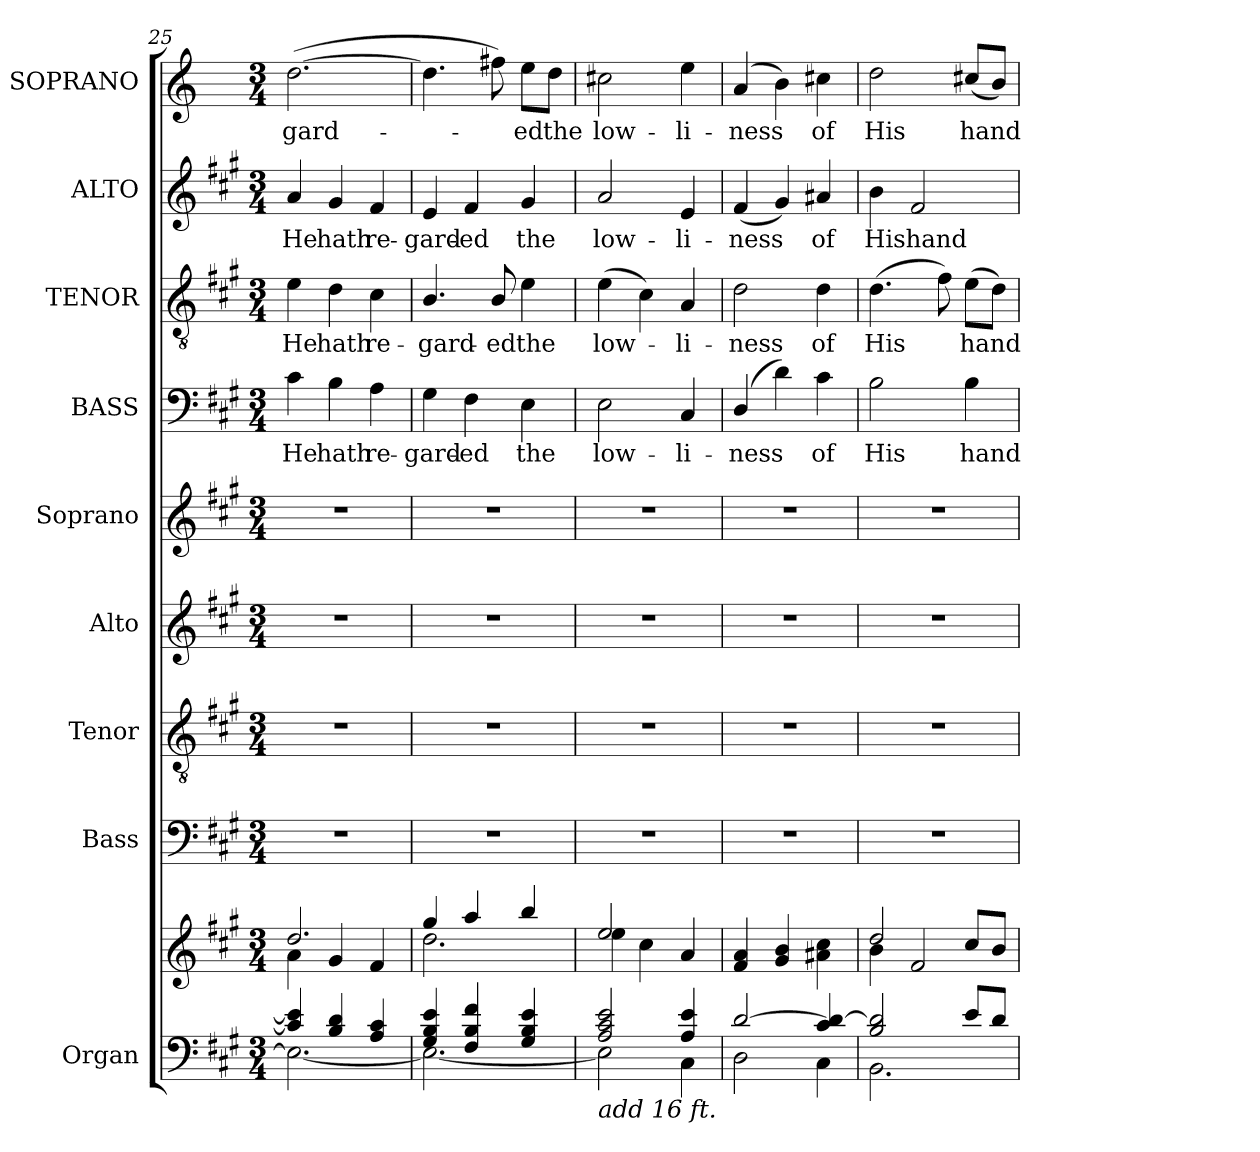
**kern	**kern	**kern	**kern	**kern	**kern	**kern	**text	**kern	**text	**kern	**text	**kern	**text
*part9	*part9	*part8	*part7	*part6	*part5	*part4	*part4	*part3	*part3	*part2	*part2	*part1	*part1
*staff10	*staff9	*staff8	*staff7	*staff6	*staff5	*staff4	*staff4	*staff3	*staff3	*staff2	*staff2	*staff1	*staff1
*I"Organ	*	*I"Bass	*I"Tenor	*I"Alto	*I"Soprano	*I"BASS	*	*I"TENOR	*	*I"ALTO	*	*I"SOPRANO	*
*I'Org.	*	*I'B.	*I'T.	*I'A.	*I'S.	*I'B.	*	*I'T.	*	*I'A.	*	*I'S.	*
*clefF4	*clefG2	*clefF4	*clefGv2	*clefG2	*clefG2	*clefF4	*	*clefGv2	*	*clefG2	*	*clefG2	*
*	*	*	*ITrd7c12	*	*	*	*	*ITrd7c12	*	*	*	*	*
*k[f#c#g#]	*k[f#c#g#]	*k[f#c#g#]	*k[f#c#g#]	*k[f#c#g#]	*k[f#c#g#]	*k[f#c#g#]	*	*k[f#c#g#]	*	*k[f#c#g#]	*	*k[]	*
*A:	*A:	*A:	*A:	*A:	*A:	*A:	*	*A:	*	*A:	*	*C:	*
*M3/4	*M3/4	*M3/4	*M3/4	*M3/4	*M3/4	*M3/4	*	*M3/4	*	*M3/4	*	*M3/4	*
=25	=25	=25	=25	=25	=25	=25	=25	=25	=25	=25	=25	=25	=25
*^	*^	*	*	*	*	*	*	*	*	*	*	*	*
!	!	!	!	!LO:N:vis=1	!LO:N:vis=1	!LO:N:vis=1	!LO:N:vis=1	!	!	!	!	!	!	!	!
!	!	!	!	!	!	!	!	!	!LO:LY:b:color=#000000	!	!	!	!	!	!
!	!	!	!	!	!	!	!	!	!	!	!LO:LY:b:color=#000000	!	!	!	!
!	!	!	!	!	!	!	!	!	!	!	!	!	!LO:LY:b:color=#000000	!	!
!	!	!	!	!	!	!	!	!	!	!	!	!	!	!	!LO:LY:b:color=#000000
4c#i/] 4ei]	2.Ei\_	2.ddi/	4ai\	2.r	2.r	2.r	2.r	4c#i\	He	4Ei\	He	4ai/	He	([2.ddi\	-gard-
!	!	!	!	!	!	!	!	!	!LO:LY:b:color=#000000	!	!	!	!	!	!
!	!	!	!	!	!	!	!	!	!	!	!LO:LY:b:color=#000000	!	!	!	!
!	!	!	!	!	!	!	!	!	!	!	!	!	!LO:LY:b:color=#000000	!	!
4Bi/ 4di	.	.	4g#i/	.	.	.	.	4Bi\	hath	4Di\	hath	4g#i/	hath	.	.
!	!	!	!	!	!	!	!	!	!LO:LY:b:color=#000000	!	!	!	!	!	!
!	!	!	!	!	!	!	!	!	!	!	!LO:LY:b:color=#000000	!	!	!	!
!	!	!	!	!	!	!	!	!	!	!	!	!	!LO:LY:b:color=#000000	!	!
4Ai/ 4c#i	.	.	4f#i/	.	.	.	.	4Ai\	re-	4C#i\	re-	4f#i/	re-	.	.
=26	=26	=26	=26	=26	=26	=26	=26	=26	=26	=26	=26	=26	=26	=26	=26
!	!	!	!	!LO:N:vis=1	!LO:N:vis=1	!LO:N:vis=1	!LO:N:vis=1	!	!	!	!	!	!	!	!
!	!	!	!	!	!	!	!	!	!LO:LY:b:color=#000000	!	!	!	!	!	!
!	!	!	!	!	!	!	!	!	!	!	!LO:LY:b:color=#000000	!	!	!	!
!	!	!	!	!	!	!	!	!	!	!	!	!	!LO:LY:b:color=#000000	!	!
4G#i/ 4Bi 4ei	2.Ei\_	4gg#i/	2.ddi\	2.r	2.r	2.r	2.r	4G#i\	-gard-	4.BBi/	-gard-	4ei/	-gard-	4.ddi\]	.
!	!	!	!	!	!	!	!	!	!LO:LY:b:color=#000000	!	!	!	!	!	!
!	!	!	!	!	!	!	!	!	!	!	!	!	!LO:LY:b:color=#000000	!	!
4F#i/ 4Bi 4f#i	.	4aai/	.	.	.	.	.	4F#i\	-ed	.	.	4f#i/	-ed	.	.
!	!	!	!	!	!	!	!	!	!	!	!LO:LY:b:color=#000000	!	!	!	!
.	.	.	.	.	.	.	.	.	.	8BBi/	-ed	.	.	8ff#i\)	.
!	!	!	!	!	!	!	!	!	!LO:LY:b:color=#000000	!	!	!	!	!	!
!	!	!	!	!	!	!	!	!	!	!	!LO:LY:b:color=#000000	!	!	!	!
!	!	!	!	!	!	!	!	!	!	!	!	!	!LO:LY:b:color=#000000	!	!
!	!	!	!	!	!	!	!	!	!	!	!	!	!	!	!LO:LY:b:color=#000000
4G#i/ 4Bi 4ei	.	4bbi/	.	.	.	.	.	4Ei\	the	4Ei\	the	4g#i/	the	8eei\L	-ed
!	!	!	!	!	!	!	!	!	!	!	!	!	!	!	!LO:LY:b:color=#000000
.	.	.	.	.	.	.	.	.	.	.	.	.	.	8ddi\J	the
=27	=27	=27	=27	=27	=27	=27	=27	=27	=27	=27	=27	=27	=27	=27	=27
!	!	!	!	!LO:N:vis=1	!LO:N:vis=1	!LO:N:vis=1	!LO:N:vis=1	!	!	!	!	!	!	!	!
!	!	!	!	!	!	!	!	!	!LO:LY:b:color=#000000	!	!	!	!	!	!
!	!	!	!	!	!	!	!	!	!	!	!LO:LY:b:color=#000000	!	!	!	!
!	!	!	!	!	!	!	!	!	!	!	!	!	!LO:LY:b:color=#000000	!	!
!LO:TX:b:i:t=add 16 ft.	!	!	!	!	!	!	!	!	!	!	!	!	!	!	!
!	!	!	!	!	!	!	!	!	!	!	!	!	!	!	!LO:LY:b:color=#000000
2Ai/ 2c#i 2ei	2Ei\]	2eei/	4eei\	2.r	2.r	2.r	2.r	2Ei\	low-	(4Ei\	low-	2ai/	low-	2cc#i\	low-
.	.	.	4cc#i\	.	.	.	.	.	.	4C#i\)	.	.	.	.	.
!	!	!	!	!	!	!	!	!	!LO:LY:b:color=#000000	!	!	!	!	!	!
!	!	!	!	!	!	!	!	!	!	!	!LO:LY:b:color=#000000	!	!	!	!
!	!	!	!	!	!	!	!	!	!	!	!	!	!LO:LY:b:color=#000000	!	!
!	!	!	!	!	!	!	!	!	!	!	!	!	!	!	!LO:LY:b:color=#000000
4Ai/ 4ei	4C#i\	4ryy	4ai/	.	.	.	.	4C#i/	-li-	4AAi/	-li-	4ei/	-li-	4eei\	-li-
=28	=28	=28	=28	=28	=28	=28	=28	=28	=28	=28	=28	=28	=28	=28	=28
!	!	!	!	!LO:N:vis=1	!LO:N:vis=1	!LO:N:vis=1	!LO:N:vis=1	!	!	!	!	!	!	!	!
*	*	*v	*v	*	*	*	*	*	*	*	*	*	*	*	*
*	*	*^	*	*	*	*	*	*	*	*	*	*	*	*
!	!	!	!	!	!	!	!	!	!LO:LY:b:color=#000000	!	!	!	!	!	!
*	*	*v	*v	*	*	*	*	*	*	*	*	*	*	*	*
*	*	*^	*	*	*	*	*	*	*	*	*	*	*	*
!	!	!	!	!	!	!	!	!	!	!	!LO:LY:b:color=#000000	!	!	!	!
*	*	*v	*v	*	*	*	*	*	*	*	*	*	*	*	*
*	*	*^	*	*	*	*	*	*	*	*	*	*	*	*
!	!	!	!	!	!	!	!	!	!	!	!	!	!LO:LY:b:color=#000000	!	!
*	*	*v	*v	*	*	*	*	*	*	*	*	*	*	*	*
*	*	*^	*	*	*	*	*	*	*	*	*	*	*	*
!	!	!	!	!	!	!	!	!	!	!	!	!	!	!	!LO:LY:b:color=#000000
*	*	*v	*v	*	*	*	*	*	*	*	*	*	*	*	*
[2di/	2Di\	4f#i/ 4ai	2.r	2.r	2.r	2.r	(4Di/	-ness	2Di\	-ness	(4f#i/	-ness	(4ai/	-ness
.	.	4g#i/ 4bi	.	.	.	.	4di\)	.	.	.	4g#i/)	.	4bi\)	.
!	!	!	!	!	!	!	!	!LO:LY:b:color=#000000	!	!	!	!	!	!
!	!	!	!	!	!	!	!	!	!	!LO:LY:b:color=#000000	!	!	!	!
!	!	!	!	!	!	!	!	!	!	!	!	!LO:LY:b:color=#000000	!	!
!	!	!	!	!	!	!	!	!	!	!	!	!	!	!LO:LY:b:color=#000000
4c#i/ 4di_	4C#i\	4a#Xi\ 4cc#i	.	.	.	.	4c#i\	of	4Di\	of	4a#Xi/	of	4cc#i\	of
!!LO:LB:g=z
=29	=29	=29	=29	=29	=29	=29	=29	=29	=29	=29	=29	=29	=29	=29
*	*	*^	*	*	*	*	*	*	*	*	*	*	*	*
!	!	!	!	!LO:N:vis=1	!LO:N:vis=1	!LO:N:vis=1	!LO:N:vis=1	!	!	!	!	!	!	!	!
!	!	!	!	!	!	!	!	!	!LO:LY:b:color=#000000	!	!	!	!	!	!
!	!	!	!	!	!	!	!	!	!	!	!LO:LY:b:color=#000000	!	!	!	!
!	!	!	!	!	!	!	!	!	!	!	!	!	!LO:LY:b:color=#000000	!	!
!	!	!	!	!	!	!	!	!	!	!	!	!	!	!	!LO:LY:b:color=#000000
2Bi/ 2di]	2.BBi\	2ddi/	4bi\	2.r	2.r	2.r	2.r	2Bi\	His	(4.Di\	His	4bi\	His	2ddi\	His
!	!	!	!	!	!	!	!	!	!	!	!	!	!LO:LY:b:color=#000000	!	!
.	.	.	2f#i/	.	.	.	.	.	.	.	.	2f#i/	hand-	.	.
.	.	.	.	.	.	.	.	.	.	8F#i\)	.	.	.	.	.
!	!	!	!	!	!	!	!	!	!LO:LY:b:color=#000000	!	!	!	!	!	!
!	!	!	!	!	!	!	!	!	!	!	!LO:LY:b:color=#000000	!	!	!	!
!	!	!	!	!	!	!	!	!	!	!	!	!	!	!	!LO:LY:b:color=#000000
8ei/L	.	8cc#i/L	.	.	.	.	.	4Bi\	hand-	(8Ei\L	hand-	.	.	(8cc#i/L	hand-
8di/J	.	8bi/J	.	.	.	.	.	.	.	8Di\J)	.	.	.	8bi/J)	.
*v	*v	*	*	*	*	*	*	*	*	*	*	*	*	*	*
*	*v	*v	*	*	*	*	*	*	*	*	*	*	*	*
=	=	=	=	=	=	=	=	=	=	=	=	=	=
*-	*-	*-	*-	*-	*-	*-	*-	*-	*-	*-	*-	*-	*-
